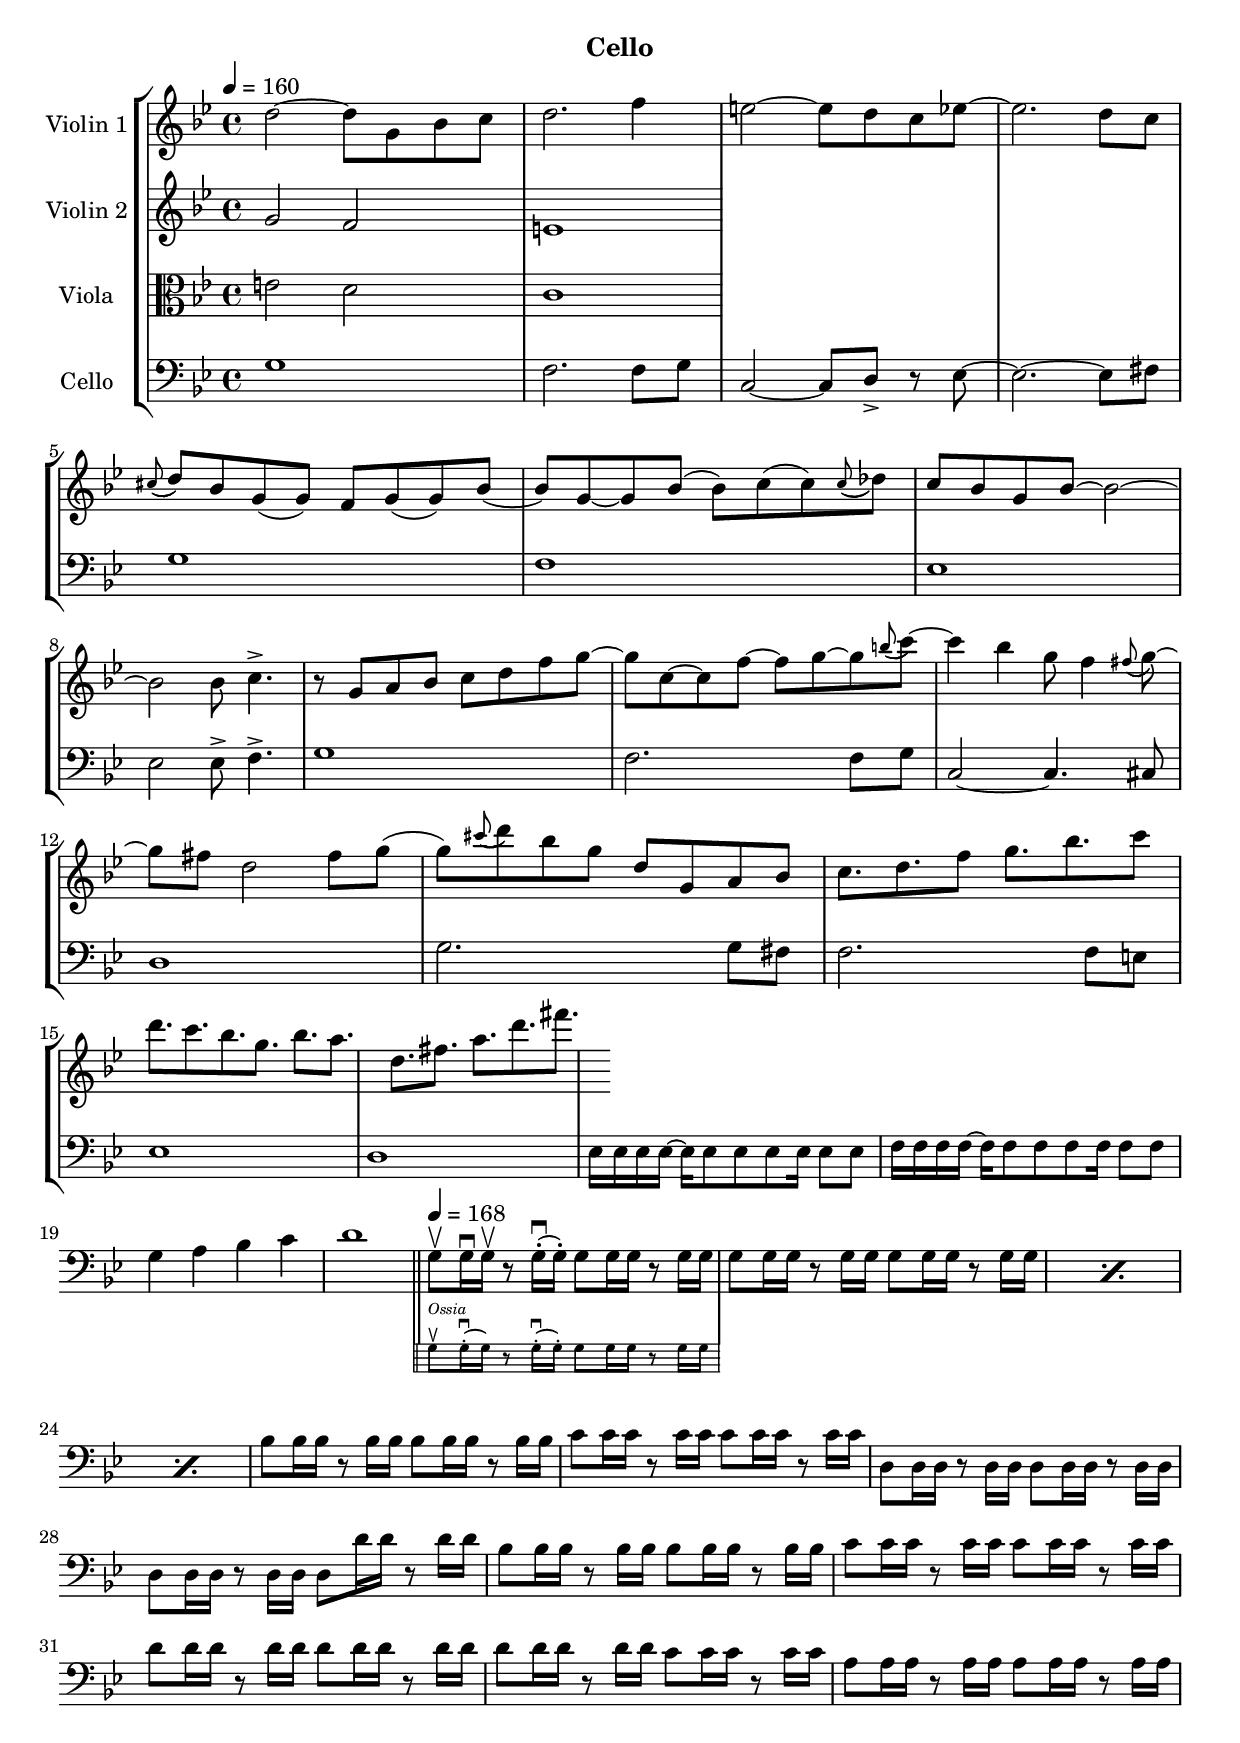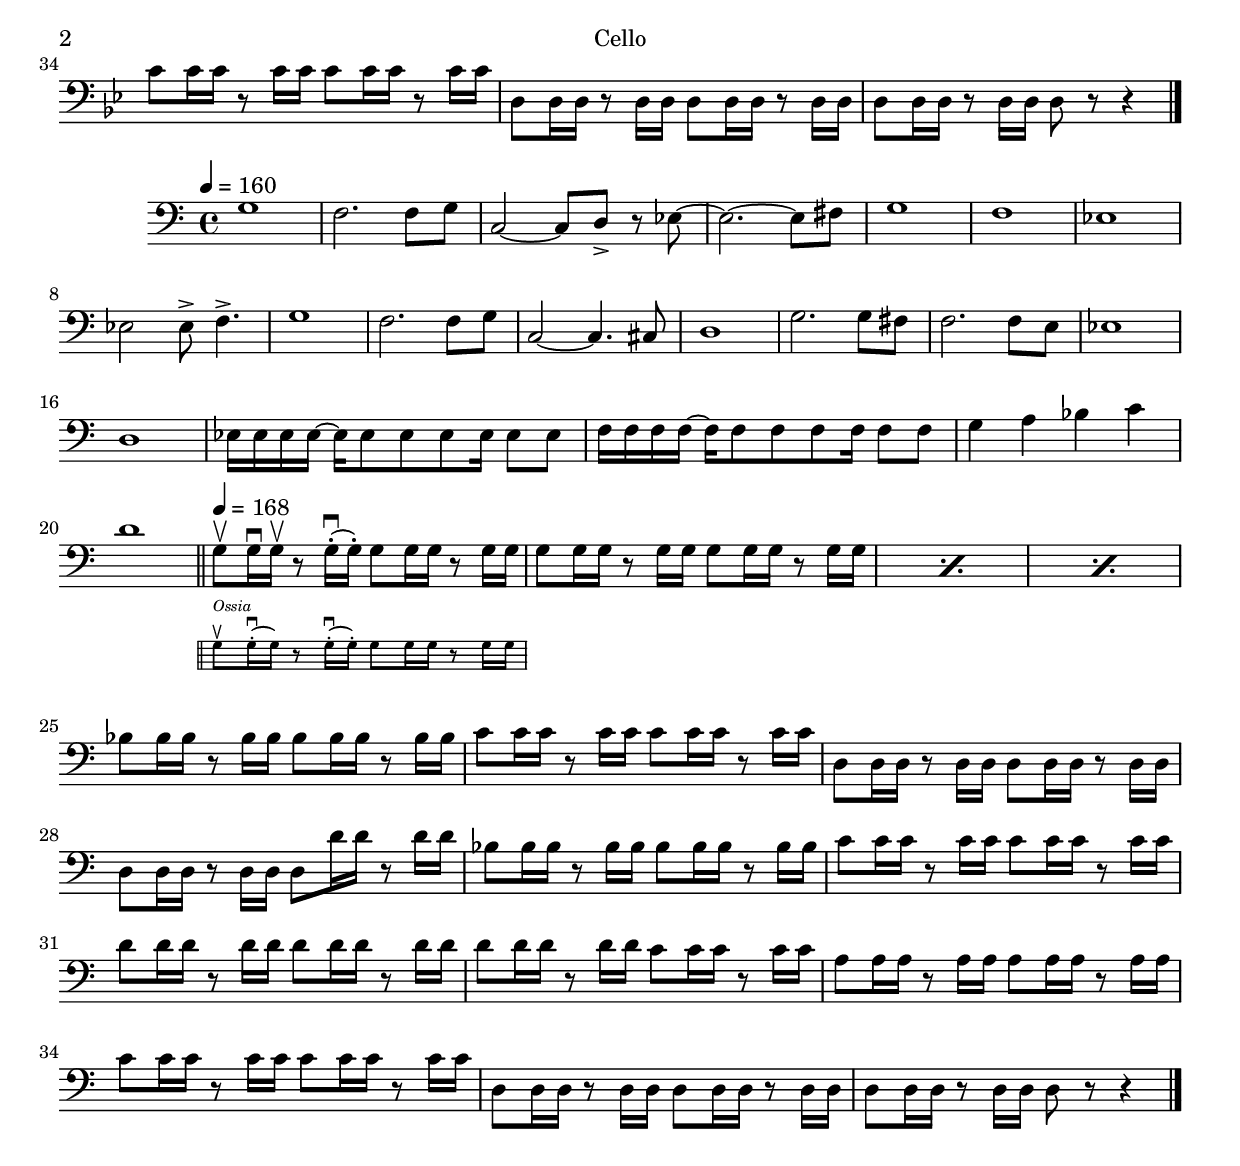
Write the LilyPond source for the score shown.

\version "2.22.0"

\version "2.22.0"

\paper { }

\header { }

global= {
    \time 4/4
    \key g\minor
}

violinOne = \new Voice \relative c'' {
    d2~ d8 g, bes c
    d2. f4
    e2~ e8 d c es~
    es2. d8 c
    \appoggiatura cis8( d8) bes g( g) f g( g) bes( bes) g~
    g bes( bes) c( c) \appoggiatura c8( des) c bes g bes~ bes2~
    bes2 bes8 c4.-> 
    
    r8 g a bes c d f g~ g c,~ c f~ f g~ g \appoggiatura b8( c)~
    c4 bes g8 f4 \appoggiatura fis8( g8)~
    g fis d2 fis8 g( 
    g) \appoggiatura cis8( d) bes g d g, a bes
    c8. d f8 g8. bes c8 
    d8. c bes g bes a d, fis a d fis 
     
    %\bar "|."
}

violinTwo = \new Voice \relative c'' {
    g2 f
    e1
    %\bar "|."
}

viola = \new Voice \relative c' {
    \clef alto
    e2 d
    c1
    %\bar "|."
}

cello = \new Voice \relative c' {
    \clef bass
    \tempo 4 = 160
    g1
    f2. f8 g
    c,2~ c8 d-> r es~
    es2.~ es8 fis
    g1
    f
    es
    es2 es8-> f4.->
    g1
    f2. f8 g
    c,2~ c4. cis8
    d1
    g2. g8 fis
    f2. f8 e
    es1
    d 
    es16 es es es~ es es8 es es es16 es8 es
    f16 f f f~ f f8 f f f16 f8 f
    g4 a bes c
    d1 \bar "||" 
    <<
        { g,8\upbow g16\downbow g\upbow r8 g16\staccato(\downbow g\staccato) g8 g16 g r8 g16 g }

        \new Staff \with {
            \remove "Time_signature_engraver"
            \magnifyStaff #2/3    
            firstClef = ##f
        }

        {{ \tempo 4 = 168 \clef bass } { g8\upbow^\markup \italic Ossia g16\staccato(\downbow g) 
            r8 g16\staccato(\downbow g\staccato) g8 g16 g r8 g16 g }}
      
    >>
    \repeat percent 3 { g8 g16 g r8 g16 g g8 g16 g r8 g16 g } 
    bes8 bes16 bes r8 bes16 bes bes8 bes16 bes r8 bes16 bes 
    c8 c16 c r8 c16 c c8 c16 c r8 c16 c
    d,8 d16 d r8 d16 d d8 d16 d r8 d16 d
    d8 d16 d r8 d16 d d8 d'16 d r8 d16 d

    bes8 bes16 bes r8 bes16 bes bes8 bes16 bes r8 bes16 bes 
    c8 c16 c r8 c16 c c8 c16 c r8 c16 c
    d8 d16 d r8 d16 d d8 d16 d r8 d16 d
    d8 d16 d r8 d16 d c8 c16 c r8 c16 c

    a8 a16 a r8 a16 a a8 a16 a r8 a16 a
    c8 c16 c r8 c16 c c8 c16 c r8 c16 c
    d,8 d16 d r8 d16 d d8 d16 d r8 d16 d
    d8 d16 d r8 d16 d d8 r8 r4 
    
    
  \bar "|."
}


\score {
    \new StaffGroup <<
        \new Staff \with { instrumentName = "Violin 1" }
        << \global \violinOne >>
        \new Staff \with { instrumentName = "Violin 2" }
        << \global \violinTwo >>
        \new Staff \with { instrumentName = "Viola" }
        << \global \viola >>
        \new Staff = "cello" \with { instrumentName = "Cello" }
        << \global \cello >>
    >>
    \layout { }
}


\paper {}

\header {
    instrument = "Cello"    
}

\score {
<<
    \new Staff {\cello}
>>
}
